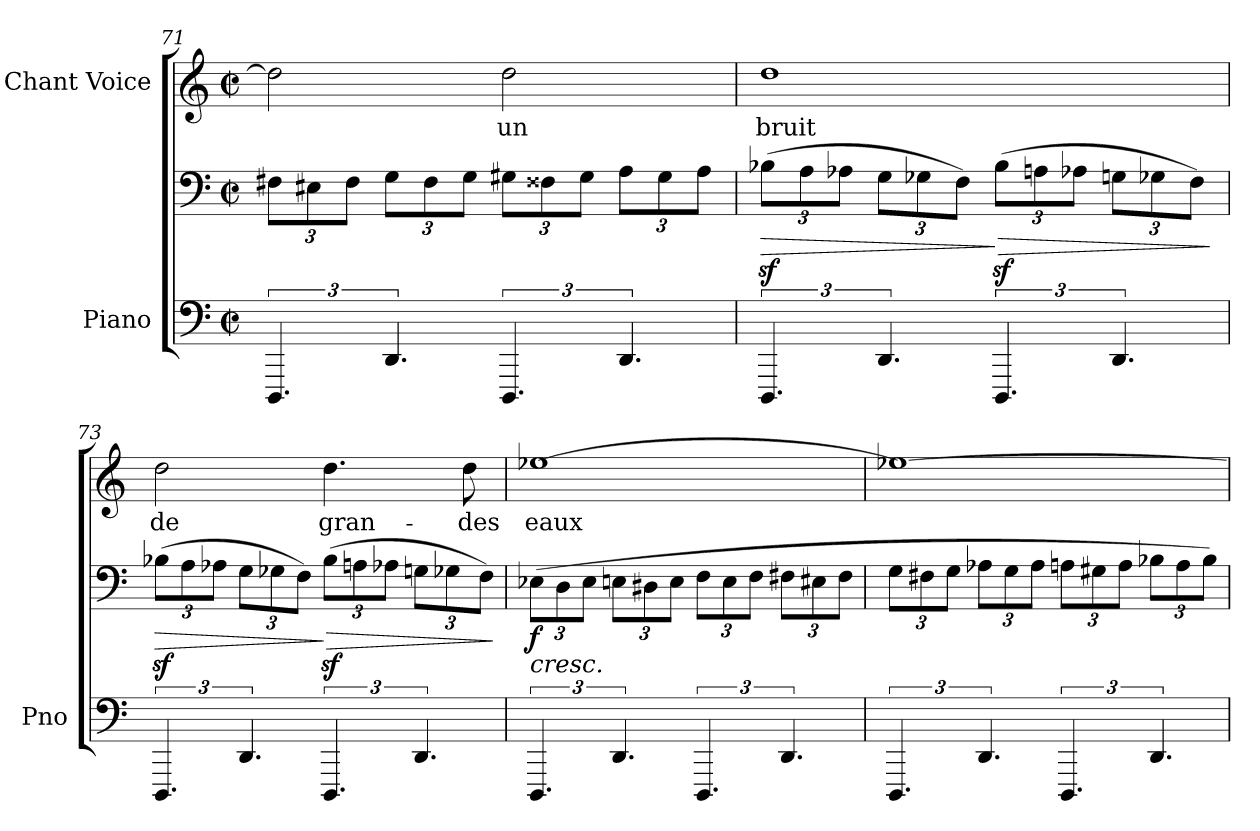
**kern	**kern	**dynam	**kern	**text
*part2	*part2	*part2	*part1	*part1
*staff3	*staff2	*staff2/3	*staff1	*staff1
*I"Piano	*	*	*I"Chant Voice	*
*I'Pno	*	*	*	*
!!LO:LB:g=z
*clefF4	*clefF4	*	*clefG2	*
*k[]	*k[]	*	*k[]	*
*M2/2	*M2/2	*	*M2/2	*
*met(c|)	*met(c|)	*	*met(c|)	*
*	*Xbrackettup	*	*	*
=71	=71	=71	=71	=71
6.DDD/	12F#X\L	.	2dd\]	.
.	12E#X\	.	.	.
.	12F#\J	.	.	.
6.DD/	12G\L	.	.	.
.	12F#\	.	.	.
.	12G\J	.	.	.
!	!	!	!	!LO:LY:b
6.DDD/	12G#X\L	.	2dd\	un
.	12F##X\	.	.	.
.	12G#\J	.	.	.
6.DD/	12A\L	.	.	.
.	12G#\	.	.	.
.	12A\J	.	.	.
=72	=72	=72	=72	=72
!	!	!LO:HP:b	!	!LO:LY:b
6.DDD/	(>12B-Xz<\L	>	1dd	bruit
.	12A\	.	.	.
.	12A-X\J	.	.	.
6.DD/	12G\L	.	.	.
.	12G-X\	.	.	.
.	12F\J)	.	.	.
!	!	!LO:HP:n=1:b	!	!
6.DDD/	(>12B-z<\L	] >	.	.
.	12An\	.	.	.
.	12A-X\J	.	.	.
6.DD/	12Gn\L	.	.	.
.	12G-X\	.	.	.
.	12F\J)	.	.	.
.	.	]	.	.
=73	=73	=73	=73	=73
!	!	!LO:HP:b	!	!LO:LY:b
6.DDD/	(>12B-Xz<\L	>	2dd\	de
.	12A\	.	.	.
.	12A-X\J	.	.	.
6.DD/	12G\L	.	.	.
.	12G-X\	.	.	.
.	12F\J)	.	.	.
!	!	!LO:HP:n=1:b	!	!LO:LY:b
6.DDD/	(>12B-z<\L	] >	4.dd\	gran-
.	12An\	.	.	.
.	12A-X\J	.	.	.
6.DD/	12Gn\L	.	.	.
.	12G-X\	.	.	.
!	!	!	!	!LO:LY:b
.	.	.	8dd\	-des
.	12F\J)	.	.	.
.	.	]	.	.
!!LO:PB:g=z
=74	=74	=74	=74	=74
!	!LO:TX:b:i:t=cresc.	!	!	!
!	!	!LO:DY:b	!	!LO:LY:b
6.DDD/	(>12E-X\L	f	[1ee-X	eaux
.	12D\	.	.	.
.	12E-\J	.	.	.
6.DD/	12En\L	.	.	.
.	12D#X\	.	.	.
.	12E\J	.	.	.
6.DDD/	12F\L	.	.	.
.	12E\	.	.	.
.	12F\J	.	.	.
6.DD/	12F#X\L	.	.	.
.	12E#X\	.	.	.
.	12F#\J	.	.	.
=75	=75	=75	=75	=75
6.DDD/	12G\L	.	1ee-X_	.
.	12F#X\	.	.	.
.	12G\J	.	.	.
6.DD/	12A-X\L	.	.	.
.	12G\	.	.	.
.	12A-\J	.	.	.
6.DDD/	12An\L	.	.	.
.	12G#X\	.	.	.
.	12A\J	.	.	.
6.DD/	12B-X\L	.	.	.
.	12A\	.	.	.
.	12B-\J)	.	.	.
=	=	=	=	=
*-	*-	*-	*-	*-
